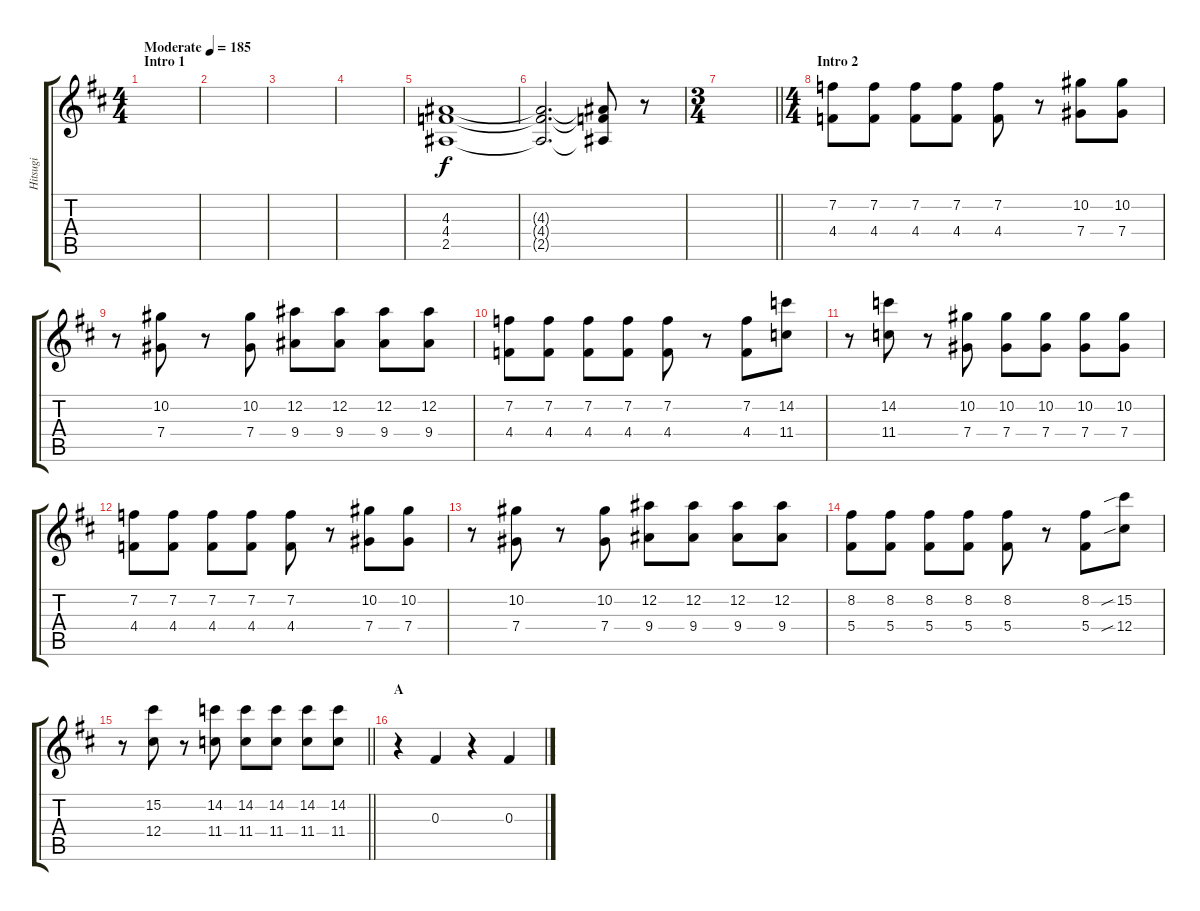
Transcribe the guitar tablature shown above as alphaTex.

\track ("Hitsugi" "Hitsugi") {instrument overdrivenguitar}
\staff {score tabs}
\tuning (Eb4 Bb3 Gb3 Db3 Ab2 Eb2) {hide}
\ts (4 4)
\section ("" "Intro 1")
\tempo (185 "Moderate")
\clef g2
\ks d
|
|
|
|
(4.3 4.4 2.5).1 |
(4.3{t} 4.4{t} 2.5{t}).2{d} (4.3{t} 4.4{t} 2.5{t}).8 r.8 |
\ts (3 4)
\barLineRight lightlight
|
\ts (4 4)
\section ("" "Intro 2")
(7.2 4.4).8 (7.2 4.4).8 (7.2 4.4).8 (7.2 4.4).8 (7.2 4.4).8 r.8 (10.2 7.4).8 (10.2 7.4).8 |
r.8 (10.2 7.4).8 r.8 (10.2 7.4).8 (12.2 9.4).8 (12.2 9.4).8 (12.2 9.4).8 (12.2 9.4).8 |
(7.2 4.4).8 (7.2 4.4).8 (7.2 4.4).8 (7.2 4.4).8 (7.2 4.4).8 r.8 (7.2 4.4).8 (14.2 11.4).8 |
r.8 (14.2 11.4).8 r.8 (10.2 7.4).8 (10.2 7.4).8 (10.2 7.4).8 (10.2 7.4).8 (10.2 7.4).8 |
(7.2 4.4).8 (7.2 4.4).8 (7.2 4.4).8 (7.2 4.4).8 (7.2 4.4).8 r.8 (10.2 7.4).8 (10.2 7.4).8 |
r.8 (10.2 7.4).8 r.8 (10.2 7.4).8 (12.2 9.4).8 (12.2 9.4).8 (12.2 9.4).8 (12.2 9.4).8 |
(8.2 5.4).8 (8.2 5.4).8 (8.2 5.4).8 (8.2 5.4).8 (8.2 5.4).8 r.8 (8.2 5.4).8 (15.2{sib} 12.4{sib}).8 |
\barLineRight lightlight
r.8 (15.2 12.4).8 r.8 (14.2 11.4).8 (14.2 11.4).8 (14.2 11.4).8 (14.2 11.4).8 (14.2 11.4).8 |
\section ("" "A")
r.4 0.3.4 r.4 0.3.4
